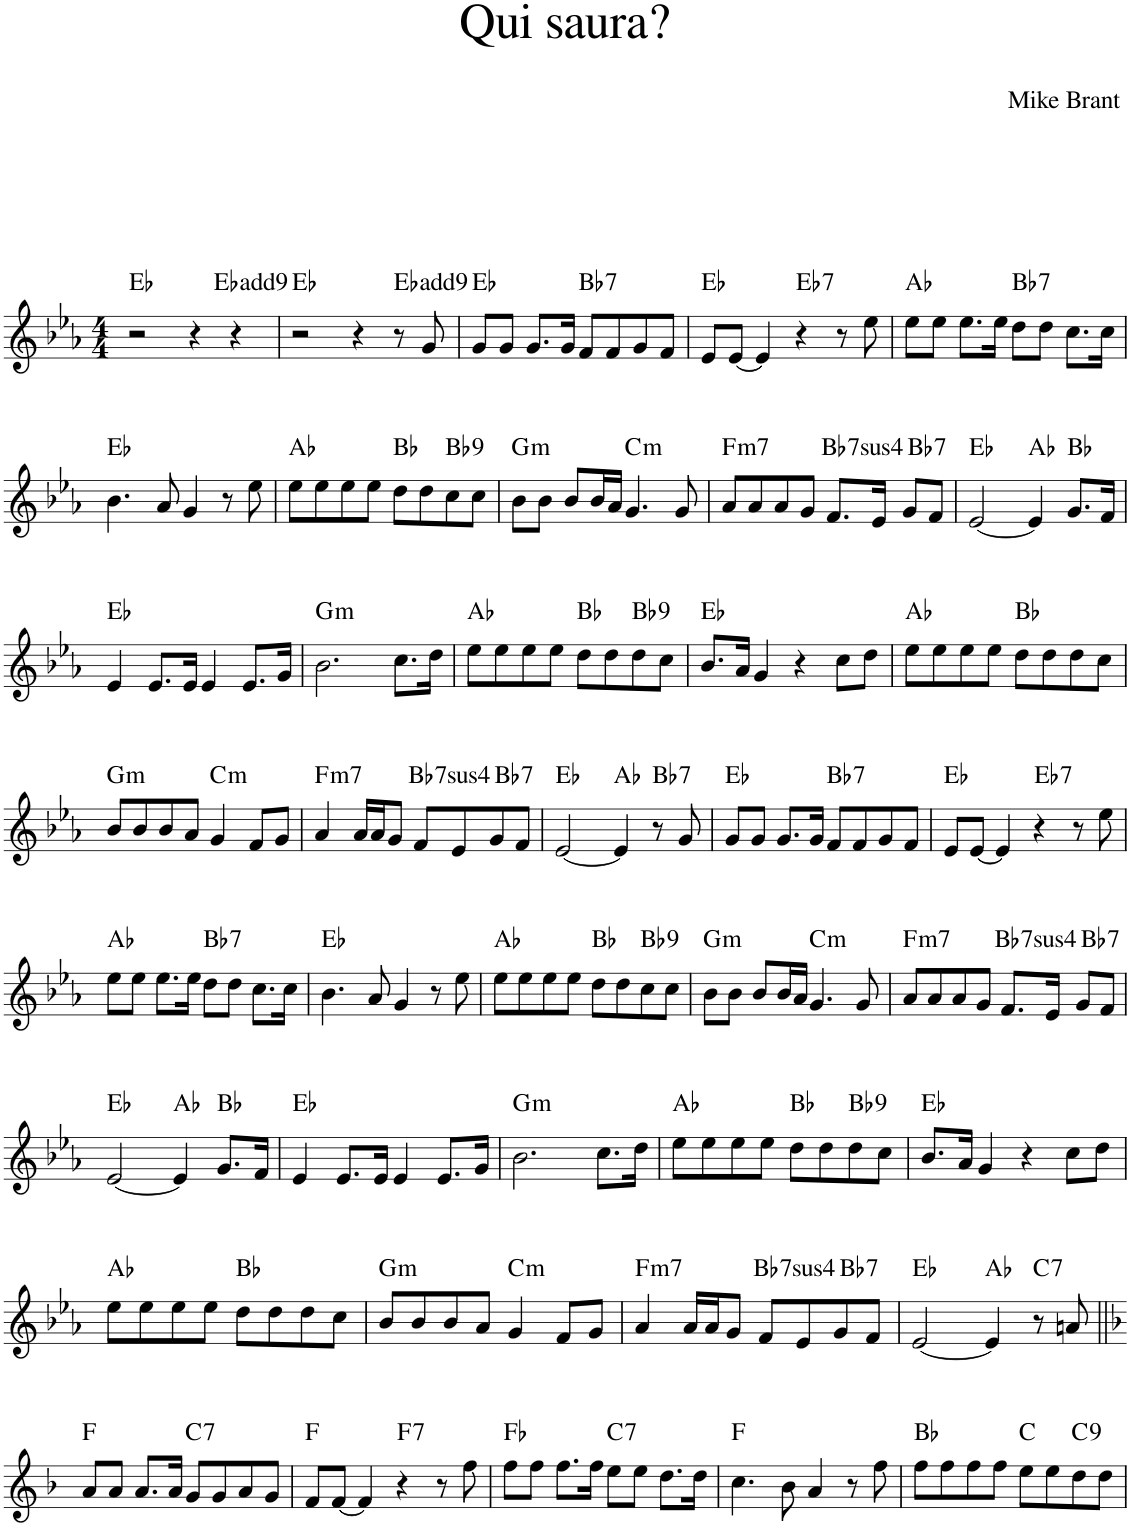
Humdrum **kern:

**kern	**harte
*part1	*part1
*staff1	*
*I"Piano	*
*I'Pno.	*
*clefG2	*
*k[b-e-a-]	*
*M4/4	*
=1	=1
2r	Eb:maj
4r	.
4r	Eb:maj(9)
=2	=2
2r	Eb:maj
4r	.
8r	Eb:maj(9)
8g/	.
=3	=3
8g/L	Eb:maj
8g/J	.
8.g/L	.
16g/Jk	.
!	!LO:H:kt=7
8f/L	Bb:7
8f/	.
8g/	.
8f/J	.
=4	=4
8e-/L	Eb:maj
[8e-/J	.
4e-/]	.
!	!LO:H:kt=7
4r	Eb:7
8r	.
8ee-\	.
=5	=5
8ee-\L	Ab:maj
8ee-\J	.
8.ee-\L	.
16ee-\Jk	.
!	!LO:H:kt=7
8dd\L	Bb:7
8dd\J	.
8.cc\L	.
16cc\Jk	.
!!LO:LB:g=z
=6	=6
4.b-\	Eb:maj
8a-/	.
4g/	.
8r	.
8ee-\	.
=7	=7
8ee-\L	Ab:maj
8ee-\	.
8ee-\	.
8ee-\J	.
8dd\L	Bb:maj
8dd\	.
!	!LO:H:kt=9
8cc\	Bb:9
8cc\J	.
=8	=8
!	!LO:H:kt=m
8b-\L	G:min
8b-\J	.
8b-/L	.
16b-/L	.
16a-/JJ	.
!	!LO:H:kt=m
4.g/	C:min
8g/	.
=9	=9
!	!LO:H:kt=m7
8a-/L	F:min7
8a-/	.
8a-/	.
8g/J	.
!	!LO:H:kt=74
8.f/L	Bb:sus4(7)
16e-/Jk	.
!	!LO:H:kt=7
8g/L	Bb:7
8f/J	.
=10	=10
[2e-/	Eb:maj
4e-/]	Ab:maj
8.g/L	Bb:maj
16f/Jk	.
!!LO:LB:g=z
=11	=11
4e-/	Eb:maj
8.e-/L	.
16e-/Jk	.
4e-/	.
8.e-/L	.
16g/Jk	.
=12	=12
!	!LO:H:kt=m
2.b-\	G:min
8.cc\L	.
16dd\Jk	.
=13	=13
8ee-\L	Ab:maj
8ee-\	.
8ee-\	.
8ee-\J	.
8dd\L	Bb:maj
8dd\	.
!	!LO:H:kt=9
8dd\	Bb:9
8cc\J	.
=14	=14
8.b-/L	Eb:maj
16a-/Jk	.
4g/	.
4r	.
8cc\L	.
8dd\J	.
=15	=15
8ee-\L	Ab:maj
8ee-\	.
8ee-\	.
8ee-\J	.
8dd\L	Bb:maj
8dd\	.
8dd\	.
8cc\J	.
!!LO:LB:g=z
=16	=16
!	!LO:H:kt=m
8b-/L	G:min
8b-/	.
8b-/	.
8a-/J	.
!	!LO:H:kt=m
4g/	C:min
8f/L	.
8g/J	.
=17	=17
!	!LO:H:kt=m7
4a-/	F:min7
16a-/LL	.
16a-/J	.
8g/J	.
!	!LO:H:kt=74
8f/L	Bb:sus4(7)
8e-/	.
!	!LO:H:kt=7
8g/	Bb:7
8f/J	.
=18	=18
[2e-/	Eb:maj
4e-/]	Ab:maj
!	!LO:H:kt=7
8r	Bb:7
8g/	.
=19	=19
8g/L	Eb:maj
8g/J	.
8.g/L	.
16g/Jk	.
!	!LO:H:kt=7
8f/L	Bb:7
8f/	.
8g/	.
8f/J	.
=20	=20
8e-/L	Eb:maj
[8e-/J	.
4e-/]	.
!	!LO:H:kt=7
4r	Eb:7
8r	.
8ee-\	.
!!LO:LB:g=z
=21	=21
8ee-\L	Ab:maj
8ee-\J	.
8.ee-\L	.
16ee-\Jk	.
!	!LO:H:kt=7
8dd\L	Bb:7
8dd\J	.
8.cc\L	.
16cc\Jk	.
=22	=22
4.b-\	Eb:maj
8a-/	.
4g/	.
8r	.
8ee-\	.
=23	=23
8ee-\L	Ab:maj
8ee-\	.
8ee-\	.
8ee-\J	.
8dd\L	Bb:maj
8dd\	.
!	!LO:H:kt=9
8cc\	Bb:9
8cc\J	.
=24	=24
!	!LO:H:kt=m
8b-\L	G:min
8b-\J	.
8b-/L	.
16b-/L	.
16a-/JJ	.
!	!LO:H:kt=m
4.g/	C:min
8g/	.
=25	=25
!	!LO:H:kt=m7
8a-/L	F:min7
8a-/	.
8a-/	.
8g/J	.
!	!LO:H:kt=74
8.f/L	Bb:sus4(7)
16e-/Jk	.
!	!LO:H:kt=7
8g/L	Bb:7
8f/J	.
!!LO:LB:g=z
=26	=26
[2e-/	Eb:maj
4e-/]	Ab:maj
8.g/L	Bb:maj
16f/Jk	.
=27	=27
4e-/	Eb:maj
8.e-/L	.
16e-/Jk	.
4e-/	.
8.e-/L	.
16g/Jk	.
=28	=28
!	!LO:H:kt=m
2.b-\	G:min
8.cc\L	.
16dd\Jk	.
=29	=29
8ee-\L	Ab:maj
8ee-\	.
8ee-\	.
8ee-\J	.
8dd\L	Bb:maj
8dd\	.
!	!LO:H:kt=9
8dd\	Bb:9
8cc\J	.
=30	=30
8.b-/L	Eb:maj
16a-/Jk	.
4g/	.
4r	.
8cc\L	.
8dd\J	.
!!LO:LB:g=z
=31	=31
8ee-\L	Ab:maj
8ee-\	.
8ee-\	.
8ee-\J	.
8dd\L	Bb:maj
8dd\	.
8dd\	.
8cc\J	.
=32	=32
!	!LO:H:kt=m
8b-/L	G:min
8b-/	.
8b-/	.
8a-/J	.
!	!LO:H:kt=m
4g/	C:min
8f/L	.
8g/J	.
=33	=33
!	!LO:H:kt=m7
4a-/	F:min7
16a-/LL	.
16a-/J	.
8g/J	.
!	!LO:H:kt=74
8f/L	Bb:sus4(7)
8e-/	.
!	!LO:H:kt=7
8g/	Bb:7
8f/J	.
=34	=34
[2e-/	Eb:maj
4e-/]	Ab:maj
!	!LO:H:kt=7
8r	C:7
8an/	.
!!LO:LB:g=z
=35||	=35||
*k[b-]	*
8a/L	F:maj
8a/J	.
8.a/L	.
16a/Jk	.
!	!LO:H:kt=7
8g/L	C:7
8g/	.
8a/	.
8g/J	.
=36	=36
8f/L	F:maj
[8f/J	.
4f/]	.
!	!LO:H:kt=7
4r	F:7
8r	.
8ff\	.
=37	=37
8ff\L	Fb:maj
8ff\J	.
8.ff\L	.
16ff\Jk	.
!	!LO:H:kt=7
8ee\L	C:7
8ee\J	.
8.dd\L	.
16dd\Jk	.
=38	=38
4.cc\	F:maj
8b-\	.
4a/	.
8r	.
8ff\	.
=39	=39
8ff\L	Bb:maj
8ff\	.
8ff\	.
8ff\J	.
8ee\L	C:maj
8ee\	.
!	!LO:H:kt=9
8dd\	C:9
8dd\J	.
=	=
*-	*-
